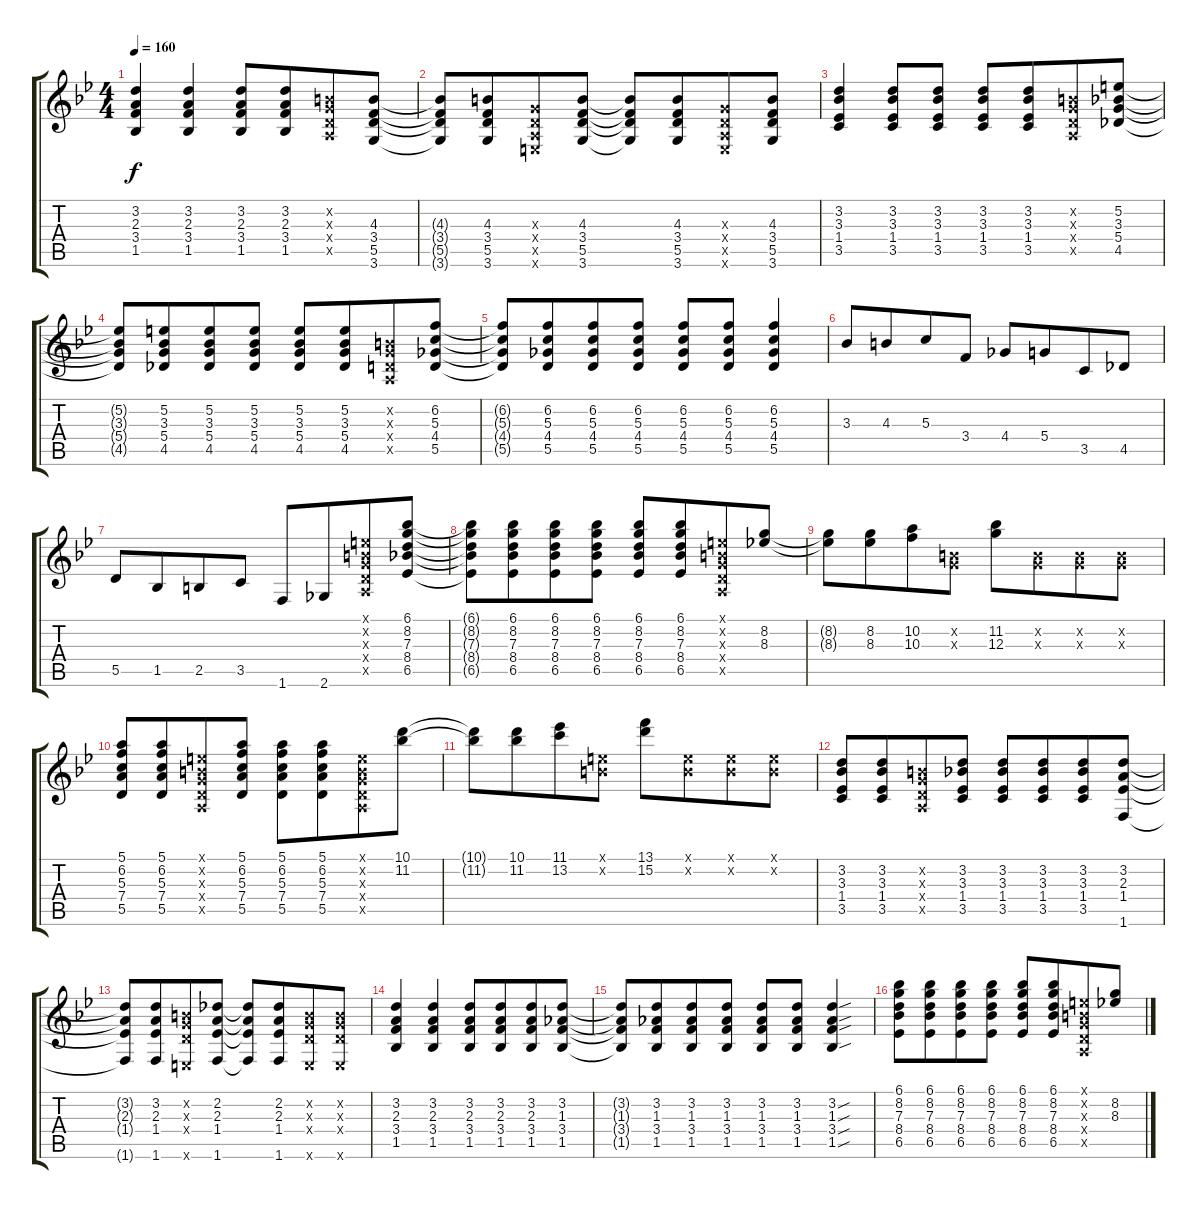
\track "" {instrument acousticguitarsteel}
\staff {score tabs}
\tuning (E4 B3 G3 D3 A2 E2) {hide}
\ts (4 4)
\tempo 160
\clef g2
\ks gminor
(3.2 2.3 3.4 1.5).4{dy f} (3.2 2.3 3.4 1.5).4 (3.2 2.3 3.4 1.5).8 (3.2 2.3 3.4 1.5).8{beam merge} (0.2{x} 0.3{x} 0.4{x} 0.5{x}).8 (4.3 3.4 5.5 3.6).8 |
(4.3{t} 3.4{t} 5.5{t} 3.6{t}).8 (4.3 3.4 5.5 3.6).8{beam merge} (0.3{x} 0.4{x} 0.5{x} 0.6{x}).8 (4.3 3.4 5.5 3.6).8 (4.3{t} 3.4{t} 5.5{t} 3.6{t}).8 (4.3 3.4 5.5 3.6).8{beam merge} (0.3{x} 0.4{x} 0.5{x} 0.6{x}).8 (4.3 3.4 5.5 3.6).8 |
(3.2 3.3 1.4 3.5).4 (3.2 3.3 1.4 3.5).8 (3.2 3.3 1.4 3.5).8 (3.2 3.3 1.4 3.5).8 (3.2 3.3 1.4 3.5).8{beam merge} (0.2{x} 0.3{x} 0.4{x} 0.5{x}).8 (5.2 3.3 5.4 4.5).8 |
(5.2{t} 3.3{t} 5.4{t} 4.5{t}).8 (5.2 3.3 5.4 4.5).8{beam merge} (5.2 3.3 5.4 4.5).8 (5.2 3.3 5.4 4.5).8 (5.2 3.3 5.4 4.5).8 (5.2 3.3 5.4 4.5).8{beam merge} (0.2{x} 0.3{x} 0.4{x} 0.5{x}).8 (6.2 5.3 4.4 5.5).8 |
(6.2{t} 5.3{t} 4.4{t} 5.5{t}).8 (6.2 5.3 4.4 5.5).8{beam merge} (6.2 5.3 4.4 5.5).8 (6.2 5.3 4.4 5.5).8 (6.2 5.3 4.4 5.5).8 (6.2 5.3 4.4 5.5).8 (6.2 5.3 4.4 5.5).4 |
3.3.8 4.3.8{beam merge} 5.3.8 3.4.8 4.4.8 5.4.8{beam merge} 3.5.8 4.5.8 |
5.5.8 1.5.8{beam merge} 2.5.8 3.5.8 1.6.8 2.6.8{beam merge} (0.1{x} 0.2{x} 0.3{x} 0.4{x} 0.5{x}).8 (6.1 8.2 7.3 8.4 6.5).8 |
(6.1{t} 8.2{t} 7.3{t} 8.4{t} 6.5{t}).8 (6.1 8.2 7.3 8.4 6.5).8{beam merge} (6.1 8.2 7.3 8.4 6.5).8 (6.1 8.2 7.3 8.4 6.5).8 (6.1 8.2 7.3 8.4 6.5).8 (6.1 8.2 7.3 8.4 6.5).8{beam merge} (0.1{x} 0.2{x} 0.3{x} 0.4{x} 0.5{x}).8 (8.2 8.3).8 |
(8.2{t} 8.3{t}).8 (8.2 8.3).8{beam merge} (10.2 10.3).8 (0.2{x} 0.3{x}).8 (11.2 12.3).8 (0.2{x} 0.3{x}).8{beam merge} (0.2{x} 0.3{x}).8 (0.2{x} 0.3{x}).8 |
(5.1 6.2 5.3 7.4 5.5).8 (5.1 6.2 5.3 7.4 5.5).8{beam merge} (0.1{x} 0.2{x} 0.3{x} 0.4{x} 0.5{x}).8 (5.1 6.2 5.3 7.4 5.5).8 (5.1 6.2 5.3 7.4 5.5).8 (5.1 6.2 5.3 7.4 5.5).8{beam merge} (0.1{x} 0.2{x} 0.3{x} 0.4{x} 0.5{x}).8 (10.1 11.2).8 |
(10.1{t} 11.2{t}).8 (10.1 11.2).8{beam merge} (11.1 13.2).8 (0.1{x} 0.2{x}).8 (13.1 15.2).8 (0.1{x} 0.2{x}).8{beam merge} (0.1{x} 0.2{x}).8 (0.1{x} 0.2{x}).8 |
(3.2 3.3 1.4 3.5).8 (3.2 3.3 1.4 3.5).8{beam merge} (0.2{x} 0.3{x} 0.4{x} 0.5{x}).8 (3.2 3.3 1.4 3.5).8 (3.2 3.3 1.4 3.5).8 (3.2 3.3 1.4 3.5).8{beam merge} (3.2 3.3 1.4 3.5).8 (3.2 2.3 1.4 1.6).8 |
(3.2{t} 2.3{t} 1.4{t} 1.6{t}).8 (3.2 2.3 1.4 1.6).8{beam merge} (0.2{x} 0.3{x} 0.4{x} 0.6{x}).8 (2.2 2.3 1.4 1.6).8 (2.2{t} 2.3{t} 1.4{t} 1.6{t}).8 (2.2 2.3 1.4 1.6).8{beam merge} (0.2{x} 0.3{x} 0.4{x} 0.6{x}).8 (0.2{x} 0.3{x} 0.4{x} 0.6{x}).8 |
(3.2 2.3 3.4 1.5).4 (3.2 2.3 3.4 1.5).4 (3.2 2.3 3.4 1.5).8 (3.2 2.3 3.4 1.5).8{beam merge} (3.2 2.3 3.4 1.5).8 (3.2 1.3 3.4 1.5).8 |
(3.2{t} 1.3{t} 3.4{t} 1.5{t}).8 (3.2 1.3 3.4 1.5).8{beam merge} (3.2 1.3 3.4 1.5).8 (3.2 1.3 3.4 1.5).8 (3.2 1.3 3.4 1.5).8 (3.2 1.3 3.4 1.5).8 (3.2{sou} 1.3{sou} 3.4{sou} 1.5{sou}).4 |
(6.1 8.2 7.3 8.4 6.5).8 (6.1 8.2 7.3 8.4 6.5).8{beam merge} (6.1 8.2 7.3 8.4 6.5).8 (6.1 8.2 7.3 8.4 6.5).8 (6.1 8.2 7.3 8.4 6.5).8 (6.1 8.2 7.3 8.4 6.5).8{beam merge} (0.1{x} 0.2{x} 0.3{x} 0.4{x} 0.5{x}).8 (8.2 8.3).8
